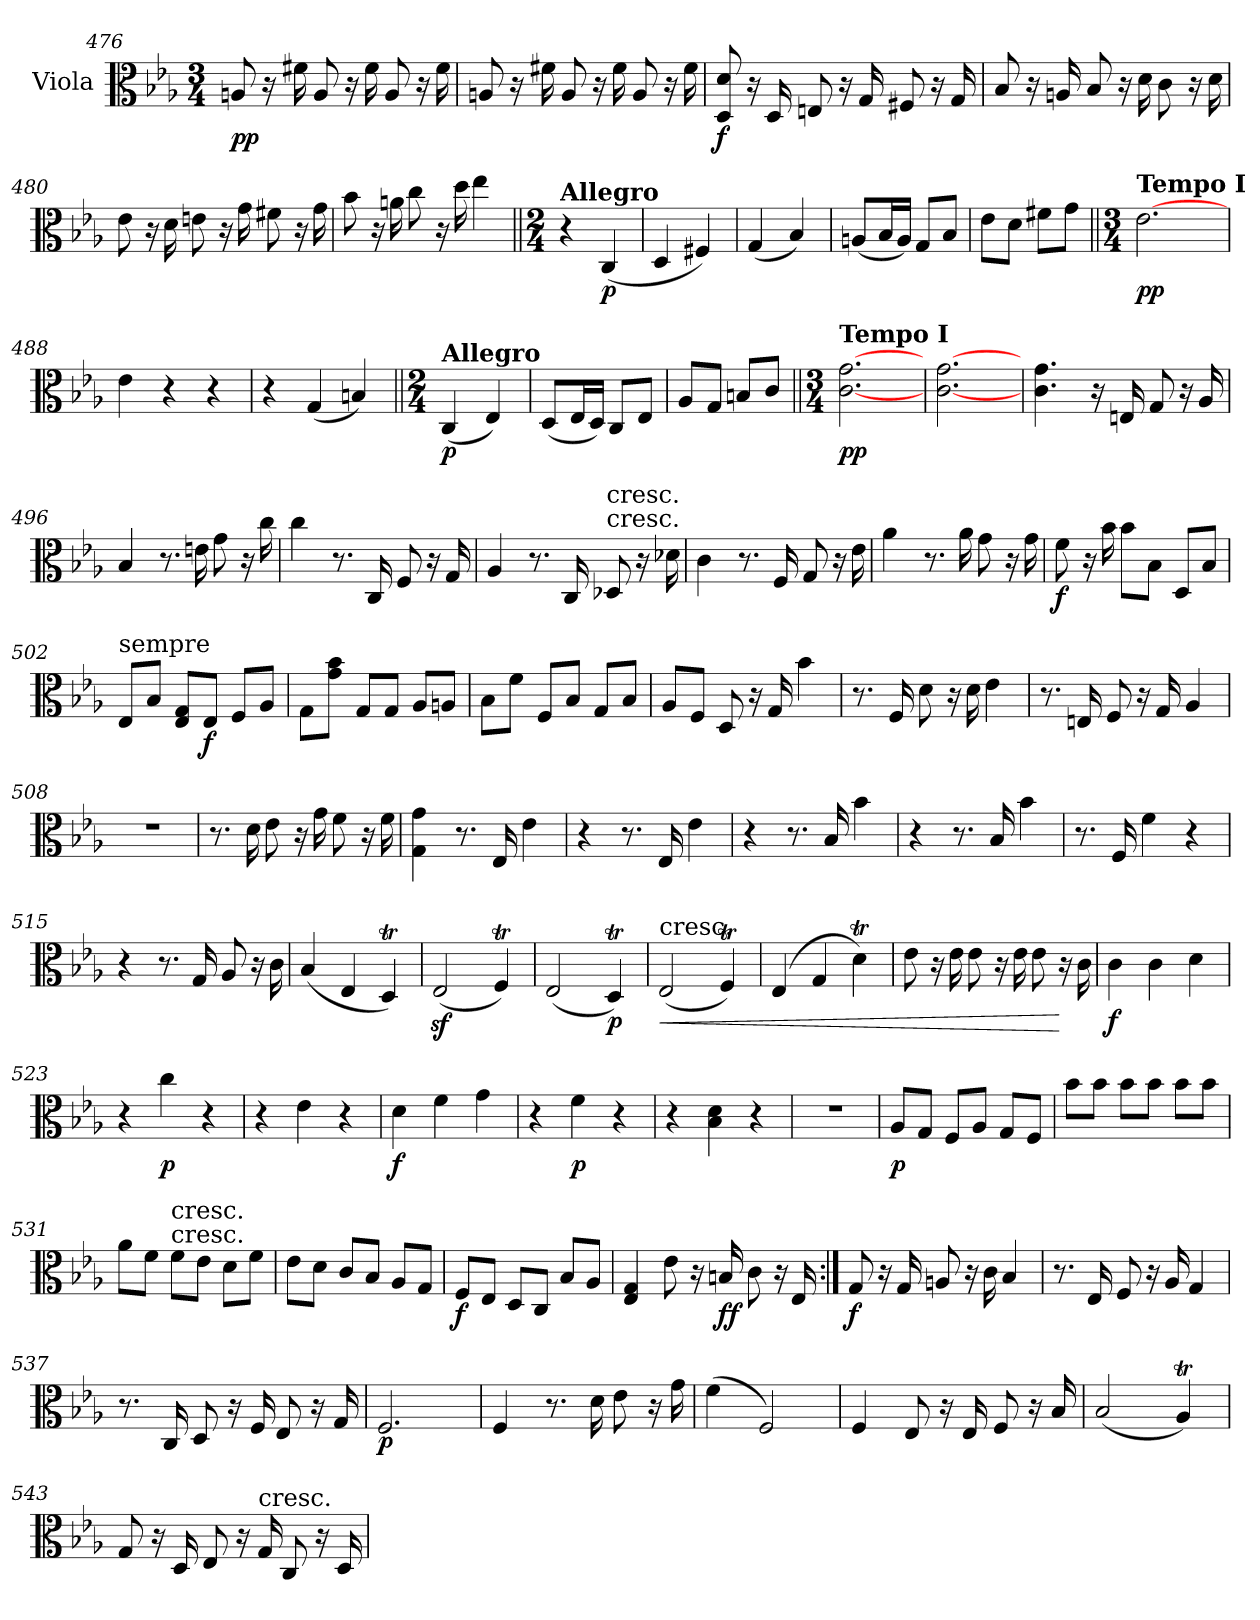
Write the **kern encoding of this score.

**kern	**dynam
*part1	*part1
*staff1	*staff1
*I"Viola	*
*I'Vla	*
*clefC3	*
*k[b-e-a-]	*
*E-:	*
*M3/4	*
=476	=476
8An	pp
16r	.
16f#X	.
8A	.
16r	.
16f#	.
8A	.
16r	.
16f#	.
=477	=477
8An	.
16r	.
16f#X	.
8A	.
16r	.
16f#	.
8A	.
16r	.
16f#	.
=478	=478
8D 8d	f
16r	.
16D	.
8En	.
16r	.
16G	.
8F#X	.
16r	.
16G	.
=479	=479
8B-	.
16r	.
16An	.
8B-	.
16r	.
16d	.
8c	.
16r	.
16d	.
=480	=480
8e-	.
16r	.
16d	.
8en	.
16r	.
16g	.
8f#X	.
16r	.
16g	.
=481	=481
8b-	.
16r	.
16an	.
8cc	.
16r	.
16dd	.
4ee-	.
=482||	=482||
*M2/4	*
!LO:TX:a:B:t=Allegro	!
4r	.
(4C	p
=483	=483
4D	.
4F#X)	.
=484	=484
(4G	.
4B-)	.
=485	=485
(8An/L	.
16B-/L	.
16A/JJ)	.
8G/L	.
8B-/J	.
=486	=486
8e-\L	.
8d\J	.
8f#X\L	.
8g\J	.
=487||	=487||
*M3/4	*
!LO:TX:a:B:t=Tempo I	!
[2.e-	pp
=488	=488
4e-	.
4r	.
4r	.
=489	=489
4r	.
(4G	.
4Bn)	.
=490||	=490||
*M2/4	*
!LO:TX:a:B:t=Allegro	!
(4C	p
4E-)	.
=491	=491
(8D/L	.
16E-/L	.
16D/JJ)	.
8C/L	.
8E-/J	.
=492	=492
8A-/L	.
8G/J	.
8Bn/L	.
8c/J	.
=493||	=493||
*M3/4	*
!LO:TX:a:B:t=Tempo I	!
[2.c [2.g	pp
=494	=494
[2.c [2.g	.
=495	=495
4.c 4.g	.
16r	.
16En	.
8G	.
16r	.
16A-	.
=496	=496
4B-	.
8.r	.
16en	.
8g	.
16r	.
16cc	.
=497	=497
4cc	.
8.r	.
16C	.
8F	.
16r	.
16G	.
=498	=498
4A-	.
8.r	.
16C	.
!LO:TX:t=cresc.	!
!LO:TX:a:t=cresc.	!
8D-X	.
16r	.
16d-X	.
=499	=499
4c	.
8.r	.
16F	.
8G	.
16r	.
16e-	.
=500	=500
4a-	.
8.r	.
16a-	.
8g	.
16r	.
16g	.
=501	=501
8f	f
16r	.
16b-	.
8b-\L	.
8B-\J	.
8D/L	.
8B-/J	.
=502	=502
!LO:TX:a:t=sempre	!
8E-/L	.
8B-/J	.
8E-/ 8G/L	.
8E-/J	f
8F/L	.
8A-/J	.
=503	=503
8G\L	.
8g\ 8b-\J	.
8G/L	.
8G/J	.
8A-/L	.
8An/J	.
=504	=504
8B-\L	.
8f\J	.
8F/L	.
8B-/J	.
8G/L	.
8B-/J	.
=505	=505
8A-/L	.
8F/J	.
8D	.
16r	.
16G	.
4b-	.
=506	=506
8.r	.
16F	.
8d	.
16r	.
16d	.
4e-	.
=507	=507
8.r	.
16En	.
8F	.
16r	.
16G	.
4A-	.
=508	=508
2.r	.
=509	=509
8.r	.
16d	.
8e-	.
16r	.
16g	.
8f	.
16r	.
16f	.
=510	=510
4G 4g	.
8.r	.
16E-	.
4e-	.
=511	=511
4r	.
8.r	.
16E-	.
4e-	.
=512	=512
4r	.
8.r	.
16B-	.
4b-	.
=513	=513
4r	.
8.r	.
16B-	.
4b-	.
=514	=514
8.r	.
16F	.
4f	.
4r	.
=515	=515
4r	.
8.r	.
16G	.
8A-	.
16r	.
16c	.
=516	=516
(4B-	.
4E-	.
4Dt)	.
=517	=517
(2E-z	.
4FT)	.
=518	=518
(2E-	.
4Dt)	p
=519	=519
!LO:TX:a:t=cresc.	!
!	!LO:HP:b
(2E-	<
4FT)	.
=520	=520
(4E-	.
4G	.
4dt)	.
=521	=521
8e-	.
16r	.
16e-	.
8e-	.
16r	.
16e-	.
8e-	.
16r	[
16c	.
=522	=522
4c	f
4c	.
4d	.
=523	=523
4r	.
4cc	p
4r	.
=524	=524
4r	.
4e-	.
4r	.
=525	=525
4d	f
4f	.
4g	.
=526	=526
4r	.
4f	p
4r	.
=527	=527
4r	.
4B- 4d	.
4r	.
=528	=528
2.r	.
=529	=529
8A-/L	p
8G/J	.
8F/L	.
8A-/J	.
8G/L	.
8F/J	.
=530	=530
8b-\L	.
8b-\J	.
8b-\L	.
8b-\J	.
8b-\L	.
8b-\J	.
=531	=531
8a-\L	.
8f\J	.
!LO:TX:t=cresc.	!
!LO:TX:a:t=cresc.	!
8f\L	.
8e-\J	.
8d\L	.
8f\J	.
=532	=532
8e-\L	.
8d\J	.
8c/L	.
8B-/J	.
8A-/L	.
8G/J	.
=533	=533
8F/L	f
8E-/J	.
8D/L	.
8C/J	.
8B-/L	.
8A-/J	.
=534	=534
4E- 4G	.
8e-	.
16r	.
16Bn	ff
8c	.
16r	.
16E-	.
=535:|!	=535:|!
8G	f
16r	.
16G	.
8An	.
16r	.
16c	.
4B-	.
=536	=536
8.r	.
16E-	.
8F	.
16r	.
16A-	.
4G	.
=537	=537
8.r	.
16C	.
8D	.
16r	.
16F	.
8E-	.
16r	.
16G	.
=538	=538
2.F	p
=539	=539
4F	.
8.r	.
16d	.
8e-	.
16r	.
16g	.
=540	=540
(4f	.
2F)	.
=541	=541
4F	.
8E-	.
16r	.
16E-	.
8F	.
16r	.
16B-	.
=542	=542
(2B-	.
4A-T)	.
=543	=543
8G	.
16r	.
16D	.
8E-	.
16r	.
!LO:TX:a:t=cresc.	!
16G	.
8C	.
16r	.
16D	.
=	=
*-	*-
